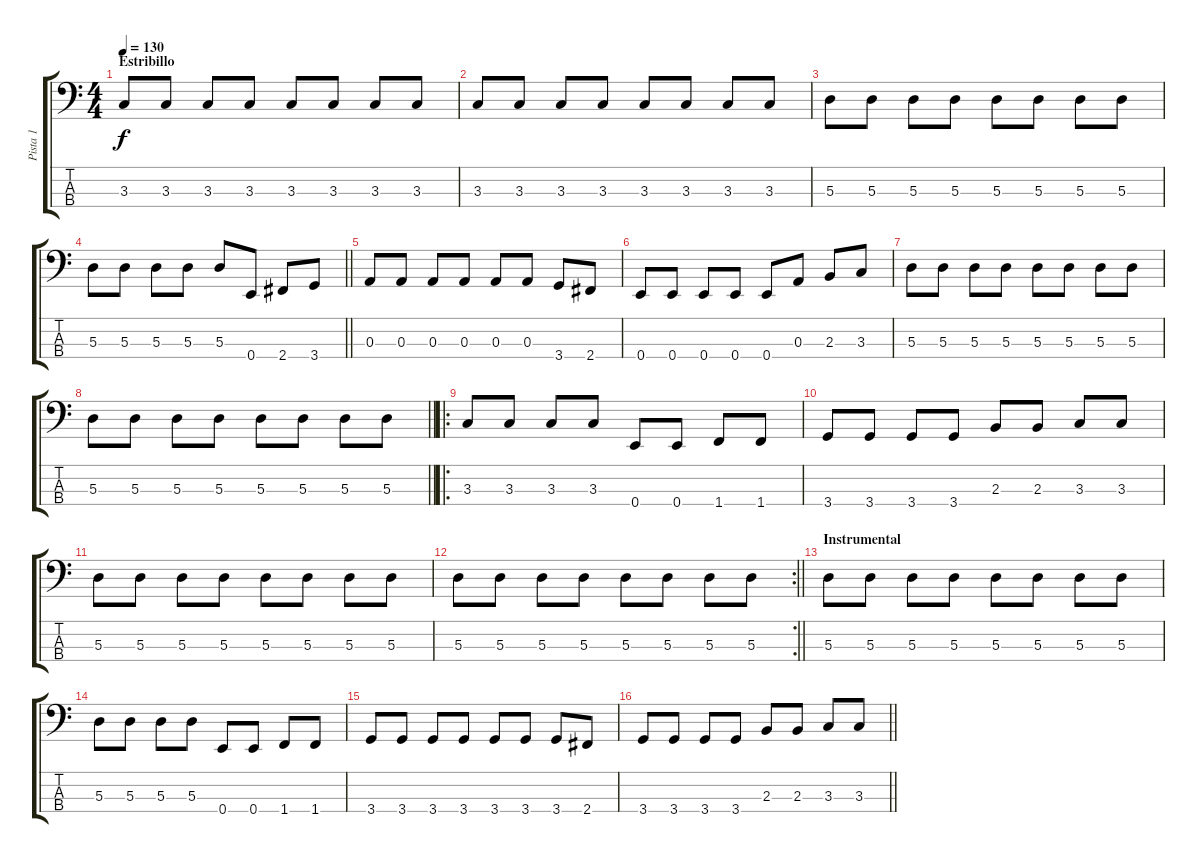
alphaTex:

\track ("Pista 1" "Pista 1") {instrument electricbassfinger}
\staff {score tabs}
\tuning (G2 D2 A1 E1) {hide}
\ts (4 4)
\section ("" "Estribillo")
\tempo 130
\clef f4
\ks c
3.3.8{dy f} 3.3.8 3.3.8 3.3.8 3.3.8 3.3.8 3.3.8 3.3.8 |
3.3.8 3.3.8 3.3.8 3.3.8 3.3.8 3.3.8 3.3.8 3.3.8 |
5.3.8 5.3.8 5.3.8 5.3.8 5.3.8 5.3.8 5.3.8 5.3.8 |
\barLineRight lightlight
5.3.8 5.3.8 5.3.8 5.3.8 5.3.8 0.4.8 2.4.8 3.4.8 |
0.3.8 0.3.8 0.3.8 0.3.8 0.3.8 0.3.8 3.4.8 2.4.8 |
0.4.8 0.4.8 0.4.8 0.4.8 0.4.8 0.3.8 2.3.8 3.3.8 |
5.3.8 5.3.8 5.3.8 5.3.8 5.3.8 5.3.8 5.3.8 5.3.8 |
\barLineRight lightlight
5.3.8 5.3.8 5.3.8 5.3.8 5.3.8 5.3.8 5.3.8 5.3.8 |
\ro
3.3.8 3.3.8 3.3.8 3.3.8 0.4.8 0.4.8 1.4.8 1.4.8 |
3.4.8 3.4.8 3.4.8 3.4.8 2.3.8 2.3.8 3.3.8 3.3.8 |
5.3.8 5.3.8 5.3.8 5.3.8 5.3.8 5.3.8 5.3.8 5.3.8 |
\rc 2
\barLineRight lightlight
5.3.8 5.3.8 5.3.8 5.3.8 5.3.8 5.3.8 5.3.8 5.3.8 |
\section ("" "Instrumental")
5.3.8 5.3.8 5.3.8 5.3.8 5.3.8 5.3.8 5.3.8 5.3.8 |
5.3.8 5.3.8 5.3.8 5.3.8 0.4.8 0.4.8 1.4.8 1.4.8 |
3.4.8 3.4.8 3.4.8 3.4.8 3.4.8 3.4.8 3.4.8 2.4.8 |
\barLineRight lightlight
3.4.8 3.4.8 3.4.8 3.4.8 2.3.8 2.3.8 3.3.8 3.3.8
